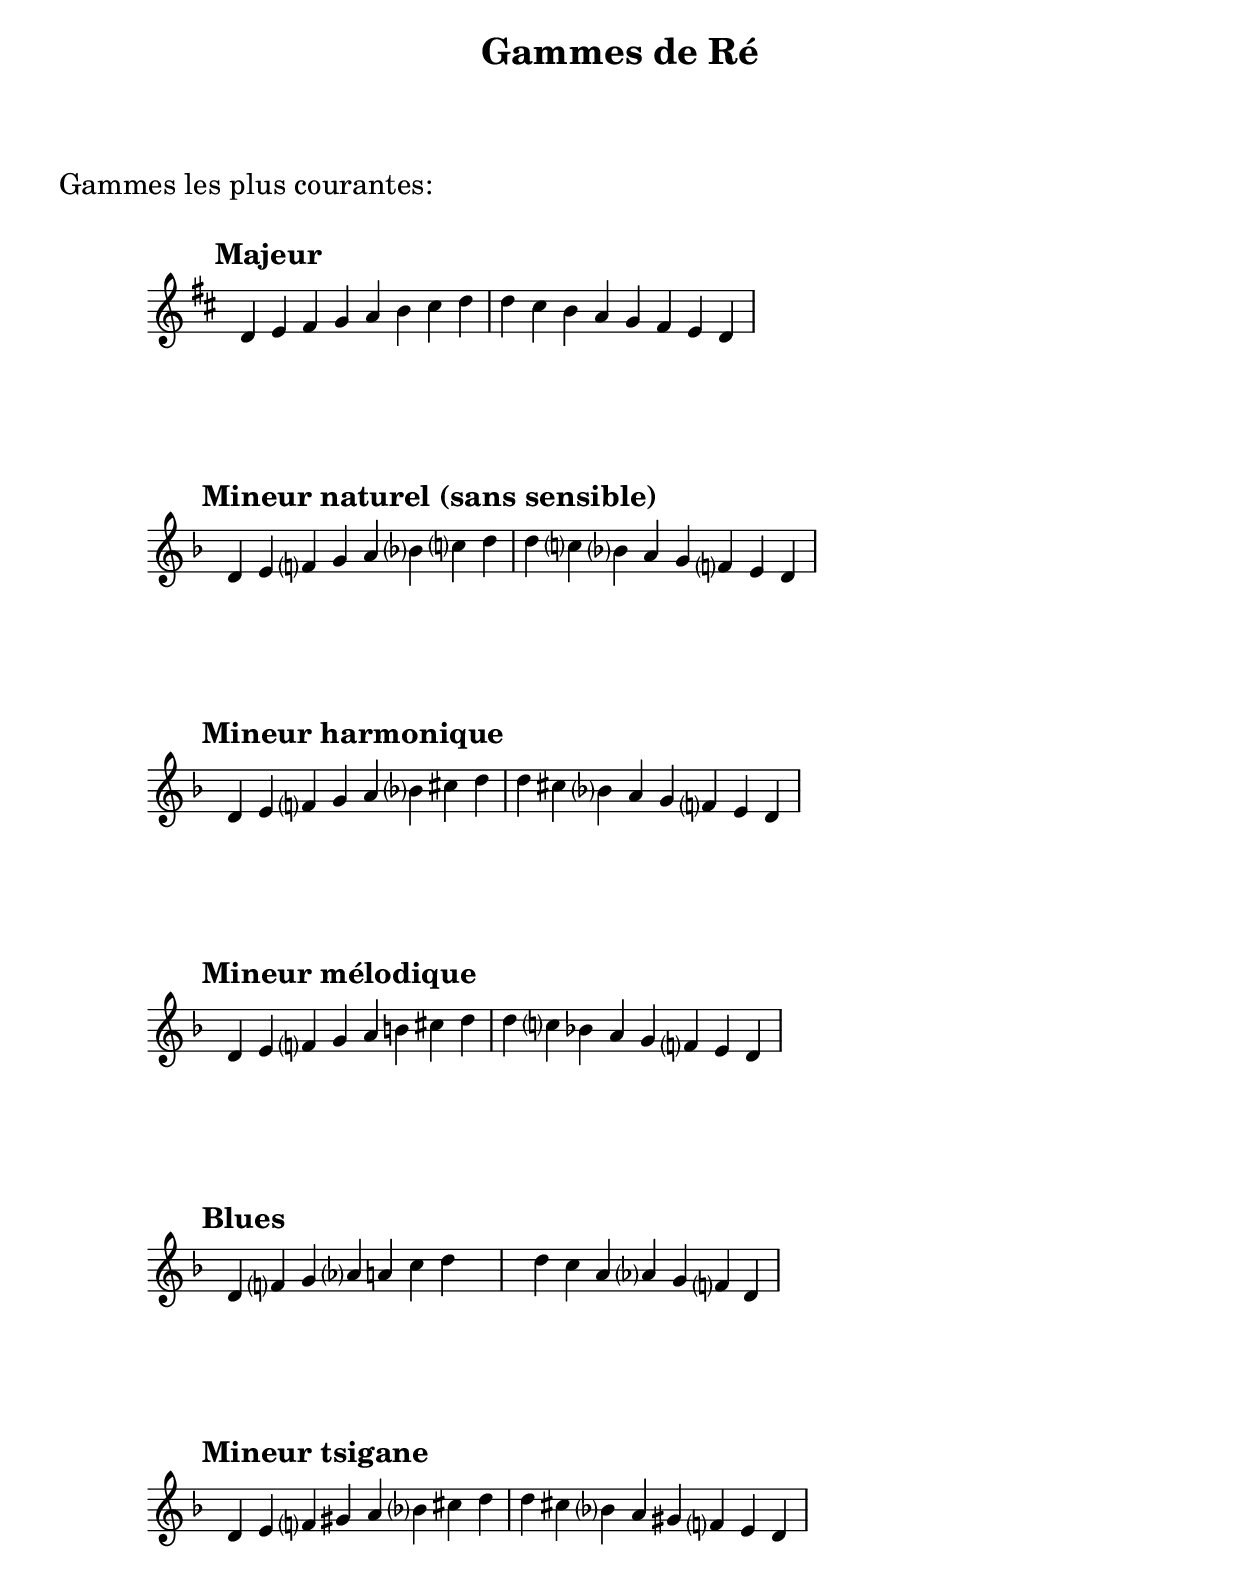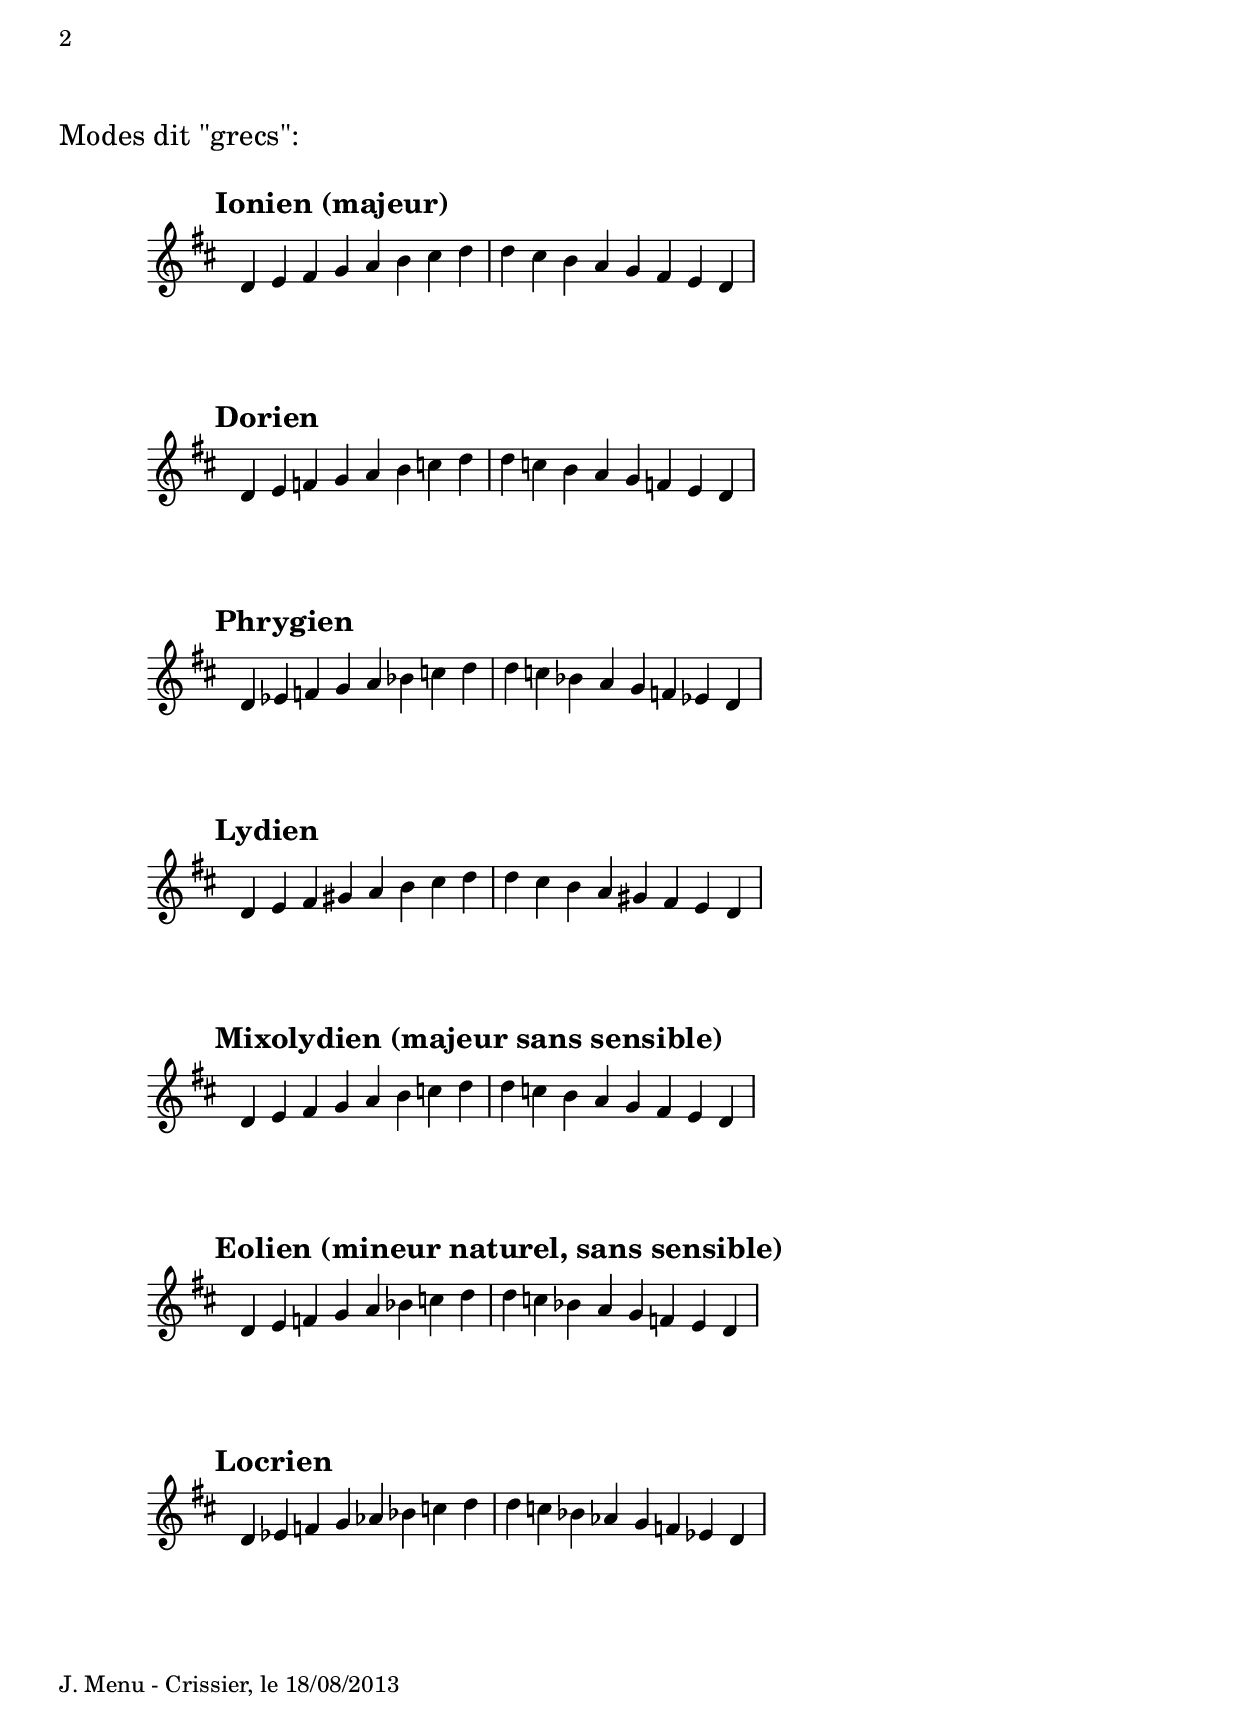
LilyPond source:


% -------------------------------------------------------------------------

\include "../CommonSettings.ly"


% -------------------------------------------------------------------------

\header{
  title = "Gammes de Ré"
  subtitle = " "
}


% -------------------------------------------------------------------------

\markup \vspace #2

\markup {\huge "Gammes les plus courantes:"}

\markup \vspace #1


% -------------------------------------------------------------------------
% Some usual scales
% -------------------------------------------------------------------------


dMajor = {
  \new Staff {
    \clef treble
    \key d \major
    \myStaffAndTimeSettings
    \myTempoMark #2.0 #"Majeur"
    \transpose c d 
    \relative c' {
      \CMajorScale
    }
  }
}


% -------------------------------------------------------------------------

dNaturalMinor = {
  \new Staff {
    \clef treble
    \key d \minor
    \myStaffAndTimeSettings
    \myTempoMark #2.0 #"Mineur naturel (sans sensible)"
    \transpose c d 
    \relative c' {
      \CNaturalMinorScale
    }
  }
}


% -------------------------------------------------------------------------

dHarmonicMinor = {
  \new Staff {
    \clef treble
    \key d \minor
    \myStaffAndTimeSettings
    \myTempoMark #2.0 #"Mineur harmonique"
    \transpose c d 
    \relative c' {
      \CHarmonicMinorScale
    }
  }
}


% -------------------------------------------------------------------------

dMelodicMinor = {
  \new Staff {
    \clef treble
    \key d \minor
    \myStaffAndTimeSettings
    \myTempoMark #2.0 #"Mineur mélodique"
    \transpose c d 
    \relative c' {
      \CMelodicMinorScale
    }
  }
}


% -------------------------------------------------------------------------

dDorianMinor = {
  \new Staff {
    \clef treble
    \key d \minor
    \myStaffAndTimeSettings
    \myTempoMark #2.0 #"Mineur dorien"
    \transpose c d 
    \relative c' {
      \CDorianMinorScale
    }
  }
}


% -------------------------------------------------------------------------

dPhrygianMinor = {
  \new Staff {
    \clef treble
    \key d \minor
    \myStaffAndTimeSettings
    \myTempoMark #2.0 #"Mineur phrygien"
    \transpose c d 
    \relative c' {
      \CPhrygianMinorScale
    }
  }
}


% -------------------------------------------------------------------------

dBlues = {
  \new Staff {
    \clef treble
    \key d \minor
    \myStaffAndTimeSettings
    \myTempoMark #2.0 #"Blues"
    \transpose c d 
    \relative c' {
      \CBluesScale
    }
  }
}


% -------------------------------------------------------------------------

dGypsyMinor = {
  \new Staff {
    \clef treble
    \key d \minor
    \myStaffAndTimeSettings
    \myTempoMark #2.0 #"Mineur tsigane"
    \transpose c d 
    \relative c' {
      \CGypsyScale
    }
  }
}


% -------------------------------------------------------------------------
% The so-called "greek" modes, built from the white keys of the piano
% -------------------------------------------------------------------------


dIonian = {
  \new Staff {
    \clef treble
    \key d \major
    \myStaffAndTimeSettings
    \myTempoMark #2.0 #"Ionien (majeur)"
    \transpose c d 
    \relative c' {
      \CIonianScale
    }
  }
}


dDorian = {
  \new Staff {
    \clef treble
    \key d \major
    \myStaffAndTimeSettings
    \myTempoMark #2.0 #"Dorien"
    \transpose d d 
    \relative c' {
      \DDorianScale
    }
  }
}


dPhrygian = {
  \new Staff {
    \clef treble
    \key d \major
    \myStaffAndTimeSettings
    \myTempoMark #2.0 #"Phrygien"
    \transpose e d 
    \relative c' {
      \EPhrygianScale
    }
  }
}


dLydian = {
  \new Staff {
    \clef treble
    \key d \major
    \myStaffAndTimeSettings
    \myTempoMark #2.0 #"Lydien"
    \transpose f d 
    \relative c' {
      \FLydianScale
    }
  }
}


dMixolydian = {
  \new Staff {
    \clef treble
    \key d \major
    \myStaffAndTimeSettings
    \myTempoMark #2.0 #"Mixolydien (majeur sans sensible)"
    \transpose g, d 
    \relative c' {
      \GMixolydianScale
    }
  }
}


dEolian = {
  \new Staff {
    \clef treble
    \key d \major
    \myStaffAndTimeSettings
    \myTempoMark #2.0 #"Eolien (mineur naturel, sans sensible)"
    \transpose a, d 
    \relative c' {
      \AEolianScale
    }
  }
}


dLocrian = {
  \new Staff {
    \clef treble
    \key d \major
    \myStaffAndTimeSettings
    \myTempoMark #2.0 #"Locrien"
    \transpose b, d 
    \relative c' {
      \BLocrianScale
    }
  }
}


% -------------------------------------------------------------------------

\score {
  \dMajor
}

\score {
  \dNaturalMinor
}

\score {
  \dHarmonicMinor
}

\score {
  \dMelodicMinor
}

\score {
  \dBlues
}

\score {
  \dGypsyMinor
}


% -------------------------------------------------------------------------

\markup \vspace #2

\pageBreak

\markup \vspace #2

\markup {\huge "Modes dit \"grecs\":"}

\markup \vspace #1


% -------------------------------------------------------------------------

\score {
  \dIonian
}

\score {
  \dDorian
}

\score {
  \dPhrygian
}

\score {
  \dLydian
}

\score {
  \dMixolydian
}

\score {
  \dEolian
}

\score {
  \dLocrian
}


% -------------------------------------------------------------------------


\markup \vspace #2
\markup {J. Menu - Crissier, le 18/08/2013}
